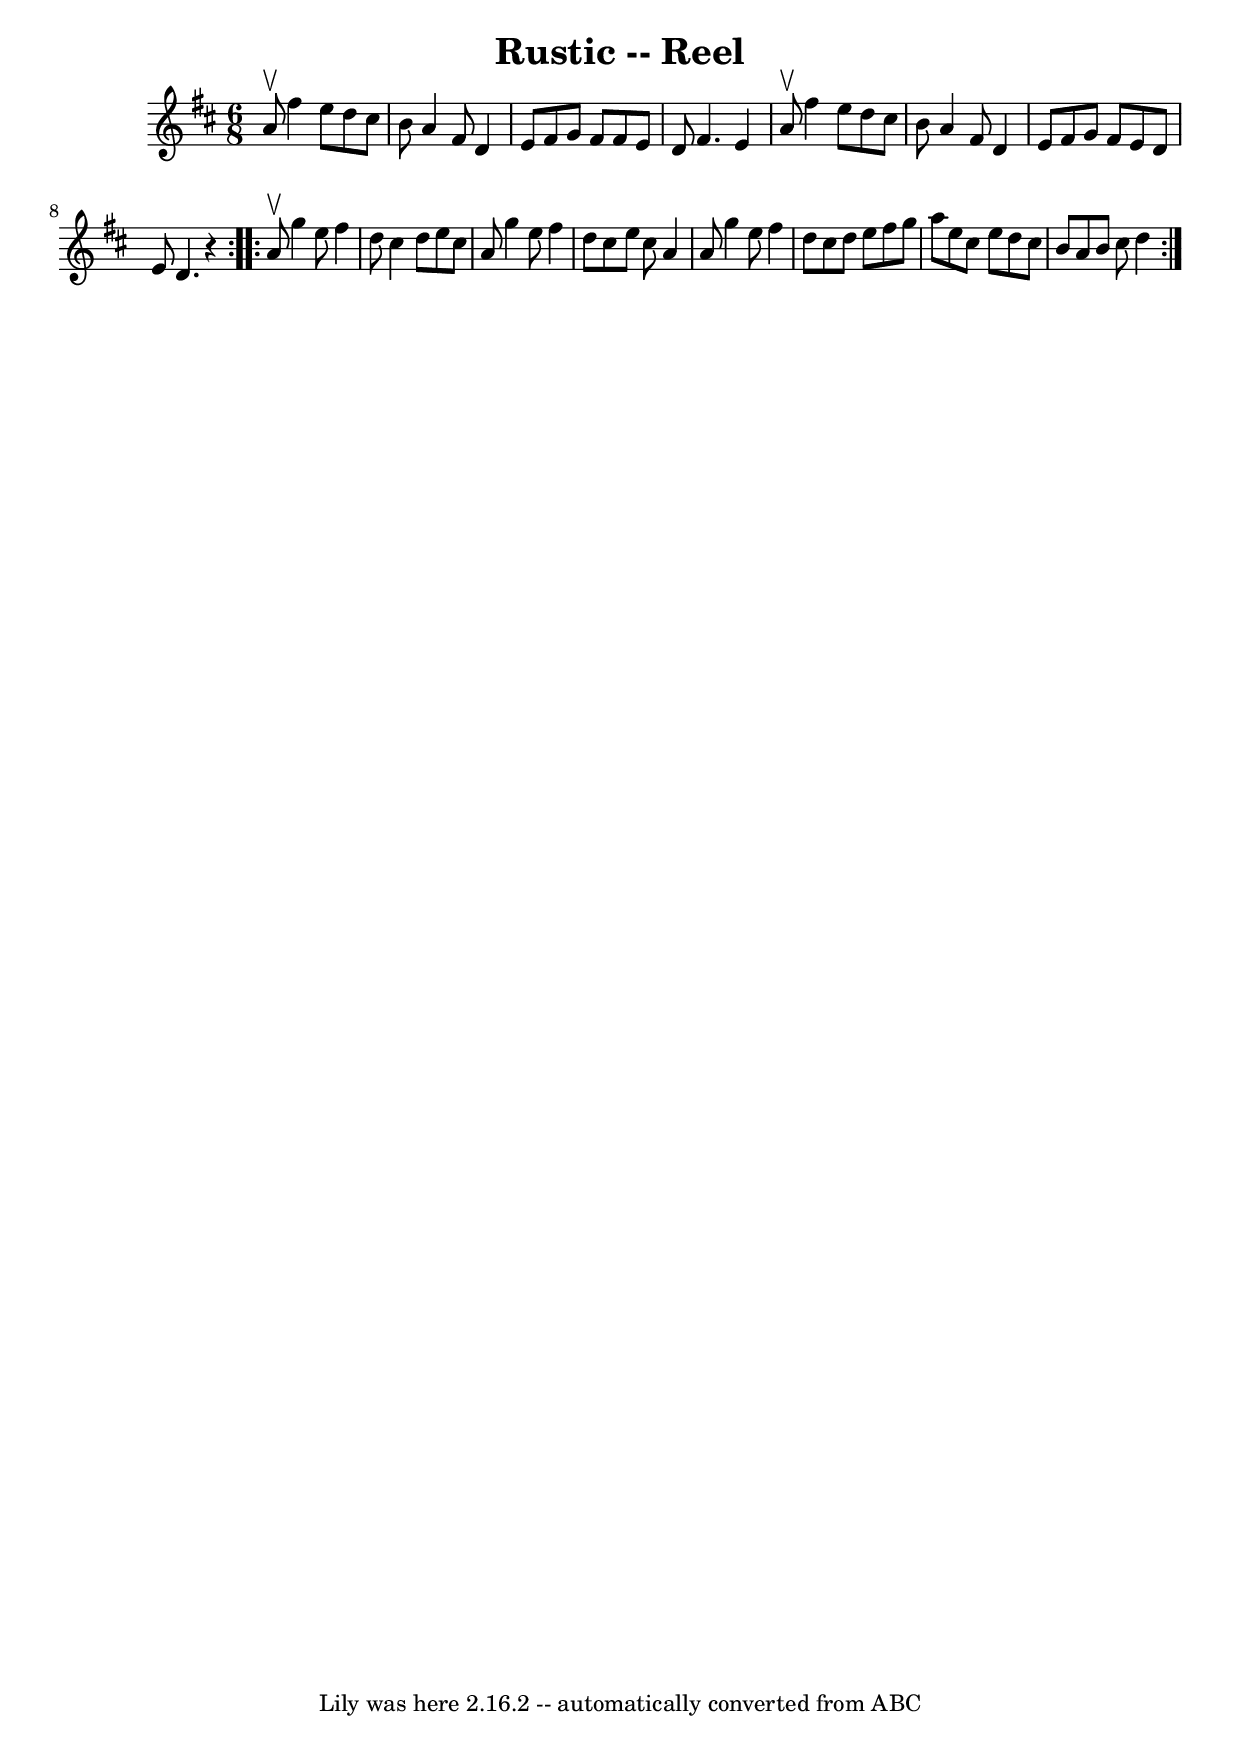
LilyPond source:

\version "2.7.40"
\include "Mammoth.ily"
\header {
	%% book = "Ryan's Mammoth Collection"
	crossRefNumber = "1"
	footnotes = "\\\\256\\\\RUSTIC REEL. Each gent. has two partners. Form as for\\\\Spanish Dance. Each gent. chases out with right hand\\\\lady opposite, and back; chases out with left hand\\\\lady opposite, and back. All forward and back -- pass\\\\through to next couples."
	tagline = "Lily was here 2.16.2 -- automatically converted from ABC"
	title = "Rustic -- Reel"
}
voicedefault =  {


\repeat volta 2 {
\time 6/8 \key d \major a'8^\upbow |
 fis''4 e''8 d''8    
cis''8 b'8    |
 a'4 fis'8 d'4 e'8    |
 fis'8    
g'8 fis'8 fis'8 e'8 d'8    |
 fis'4. e'4 a'8^\upbow  
 |
 fis''4 e''8 d''8 cis''8 b'8    |
 a'4    
fis'8 d'4 e'8    |
 fis'8 g'8 fis'8 e'8 d'8 e'8    
|
 d'4.    r4   }     \repeat volta 2 { a'8^\upbow |
 g''4 
 e''8 fis''4 d''8    |
 cis''4 d''8 e''8 cis''8 a'8 
   |
 g''4 e''8 fis''4 d''8    |
 cis''8 e''8    
cis''8 a'4 a'8    |
 g''4 e''8 fis''4 d''8    |
 
 cis''8 d''8 e''8 fis''8 g''8 a''8    |
 e''8 cis''8 
 e''8 d''8 cis''8 b'8    |
 a'8 b'8 cis''8 d''4    
}   
}

\score{
    <<

	\context Staff="default"
	{
	    \voicedefault 
	}

    >>
	\layout {
	}
	\midi {}
}
